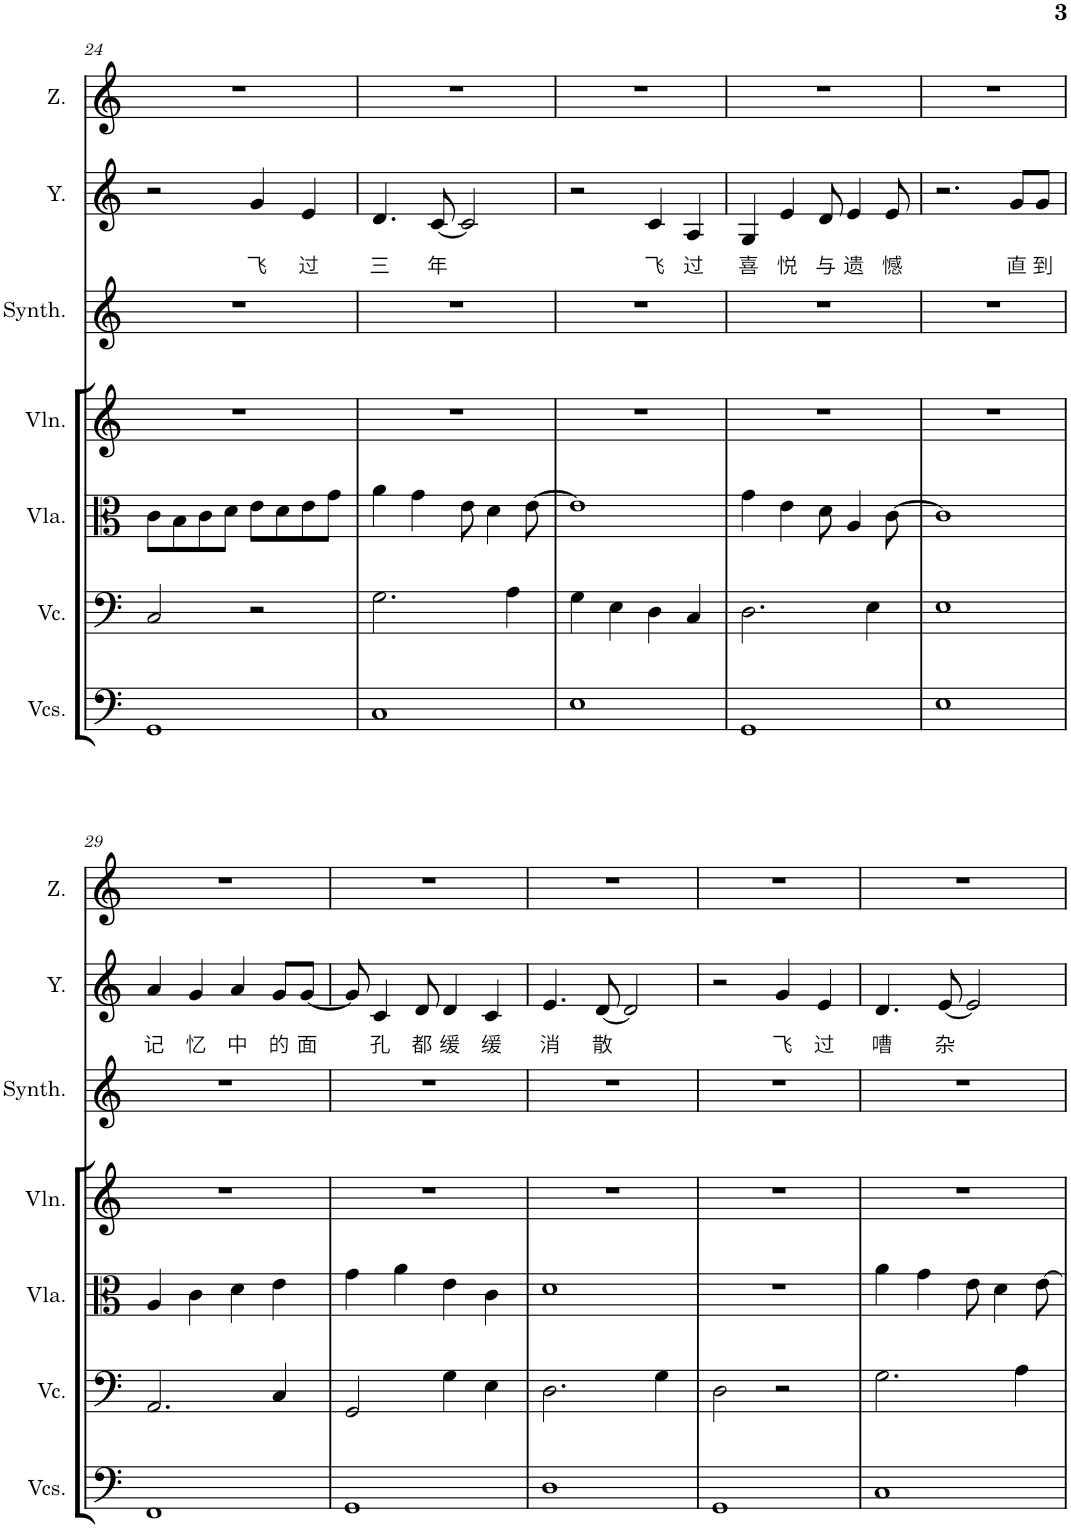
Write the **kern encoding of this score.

**kern	**kern	**kern	**kern	**kern	**kern	**text	**kern
*part7	*part6	*part5	*part4	*part3	*part2	*part2	*part1
*staff7	*staff6	*staff5	*staff4	*staff3	*staff2	*staff2	*staff1
*I"乐队大提琴	*I"大提琴	*I"中提琴	*I"小提琴	*I"合唱	*I"殷间	*	*I"周聿
!!LO:PB:g=z
*clefF4	*clefF4	*clefC3	*clefG2	*clefG2	*clefG2	*	*clefG2
*k[]	*k[]	*k[]	*k[]	*k[]	*k[]	*	*k[]
*M4/4	*M4/4	*M4/4	*M4/4	*M4/4	*M4/4	*	*M4/4
=24	=24	=24	=24	=24	=24	=24	=24
1GG	2C/	8c\L	1r	1r	2r	.	1r
.	.	8B\	.	.	.	.	.
.	.	8c\	.	.	.	.	.
.	.	8d\J	.	.	.	.	.
!	!	!	!	!	!	!LO:LY:b	!
.	2r	8e\L	.	.	4g/	飞	.
.	.	8d\	.	.	.	.	.
!	!	!	!	!	!	!LO:LY:b	!
.	.	8e\	.	.	4e/	过	.
.	.	8g\J	.	.	.	.	.
=25	=25	=25	=25	=25	=25	=25	=25
!	!	!	!	!	!	!LO:LY:b	!
1C	2.G\	4a\	1r	1r	4.d/	三	1r
.	.	4g\	.	.	.	.	.
!	!	!	!	!	!	!LO:LY:b	!
.	.	.	.	.	[8c/	年	.
.	.	8e\	.	.	2c/]	.	.
.	.	4d\	.	.	.	.	.
.	4A\	.	.	.	.	.	.
.	.	[8e\	.	.	.	.	.
=26	=26	=26	=26	=26	=26	=26	=26
1E	4G\	1e]	1r	1r	2r	.	1r
.	4E\	.	.	.	.	.	.
!	!	!	!	!	!	!LO:LY:b	!
.	4D\	.	.	.	4c/	飞	.
!	!	!	!	!	!	!LO:LY:b	!
.	4C/	.	.	.	4A/	过	.
=27	=27	=27	=27	=27	=27	=27	=27
!	!	!	!	!	!	!LO:LY:b	!
1GG	2.D\	4g\	1r	1r	4G/	喜	1r
!	!	!	!	!	!	!LO:LY:b	!
.	.	4e\	.	.	4e/	悦	.
!	!	!	!	!	!	!LO:LY:b	!
.	.	8d\	.	.	8d/	与	.
!	!	!	!	!	!	!LO:LY:b	!
.	.	4A/	.	.	4e/	遗	.
.	4E\	.	.	.	.	.	.
!	!	!	!	!	!	!LO:LY:b	!
.	.	[8c\	.	.	8e/	憾	.
=28	=28	=28	=28	=28	=28	=28	=28
1E	1E	1c]	1r	1r	2.r	.	1r
!	!	!	!	!	!	!LO:LY:b	!
.	.	.	.	.	8g/L	直	.
!	!	!	!	!	!	!LO:LY:b	!
.	.	.	.	.	8g/J	到	.
!!LO:LB:g=z
=29	=29	=29	=29	=29	=29	=29	=29
!	!	!	!	!	!	!LO:LY:b	!
1FF	2.AA/	4A/	1r	1r	4a/	记	1r
!	!	!	!	!	!	!LO:LY:b	!
.	.	4c\	.	.	4g/	忆	.
!	!	!	!	!	!	!LO:LY:b	!
.	.	4d\	.	.	4a/	中	.
!	!	!	!	!	!	!LO:LY:b	!
.	4C/	4e\	.	.	8g/L	的	.
!	!	!	!	!	!	!LO:LY:b	!
.	.	.	.	.	[8g/J	面	.
=30	=30	=30	=30	=30	=30	=30	=30
1GG	2GG/	4g\	1r	1r	8g/]	.	1r
!	!	!	!	!	!	!LO:LY:b	!
.	.	.	.	.	4c/	孔	.
.	.	4a\	.	.	.	.	.
!	!	!	!	!	!	!LO:LY:b	!
.	.	.	.	.	8d/	都	.
!	!	!	!	!	!	!LO:LY:b	!
.	4G\	4e\	.	.	4d/	缓	.
!	!	!	!	!	!	!LO:LY:b	!
.	4E\	4c\	.	.	4c/	缓	.
=31	=31	=31	=31	=31	=31	=31	=31
!	!	!	!	!	!	!LO:LY:b	!
1D	2.D\	1d	1r	1r	4.e/	消	1r
!	!	!	!	!	!	!LO:LY:b	!
.	.	.	.	.	[8d/	散	.
.	.	.	.	.	2d/]	.	.
.	4G\	.	.	.	.	.	.
=32	=32	=32	=32	=32	=32	=32	=32
1GG	2D\	1r	1r	1r	2r	.	1r
!	!	!	!	!	!	!LO:LY:b	!
.	2r	.	.	.	4g/	飞	.
!	!	!	!	!	!	!LO:LY:b	!
.	.	.	.	.	4e/	过	.
=33	=33	=33	=33	=33	=33	=33	=33
!	!	!	!	!	!	!LO:LY:b	!
1C	2.G\	4a\	1r	1r	4.d/	嘈	1r
.	.	4g\	.	.	.	.	.
!	!	!	!	!	!	!LO:LY:b	!
.	.	.	.	.	[8e/	杂	.
.	.	8e\	.	.	2e/]	.	.
.	.	4d\	.	.	.	.	.
.	4A\	.	.	.	.	.	.
.	.	[8e\	.	.	.	.	.
=	=	=	=	=	=	=	=
*-	*-	*-	*-	*-	*-	*-	*-
